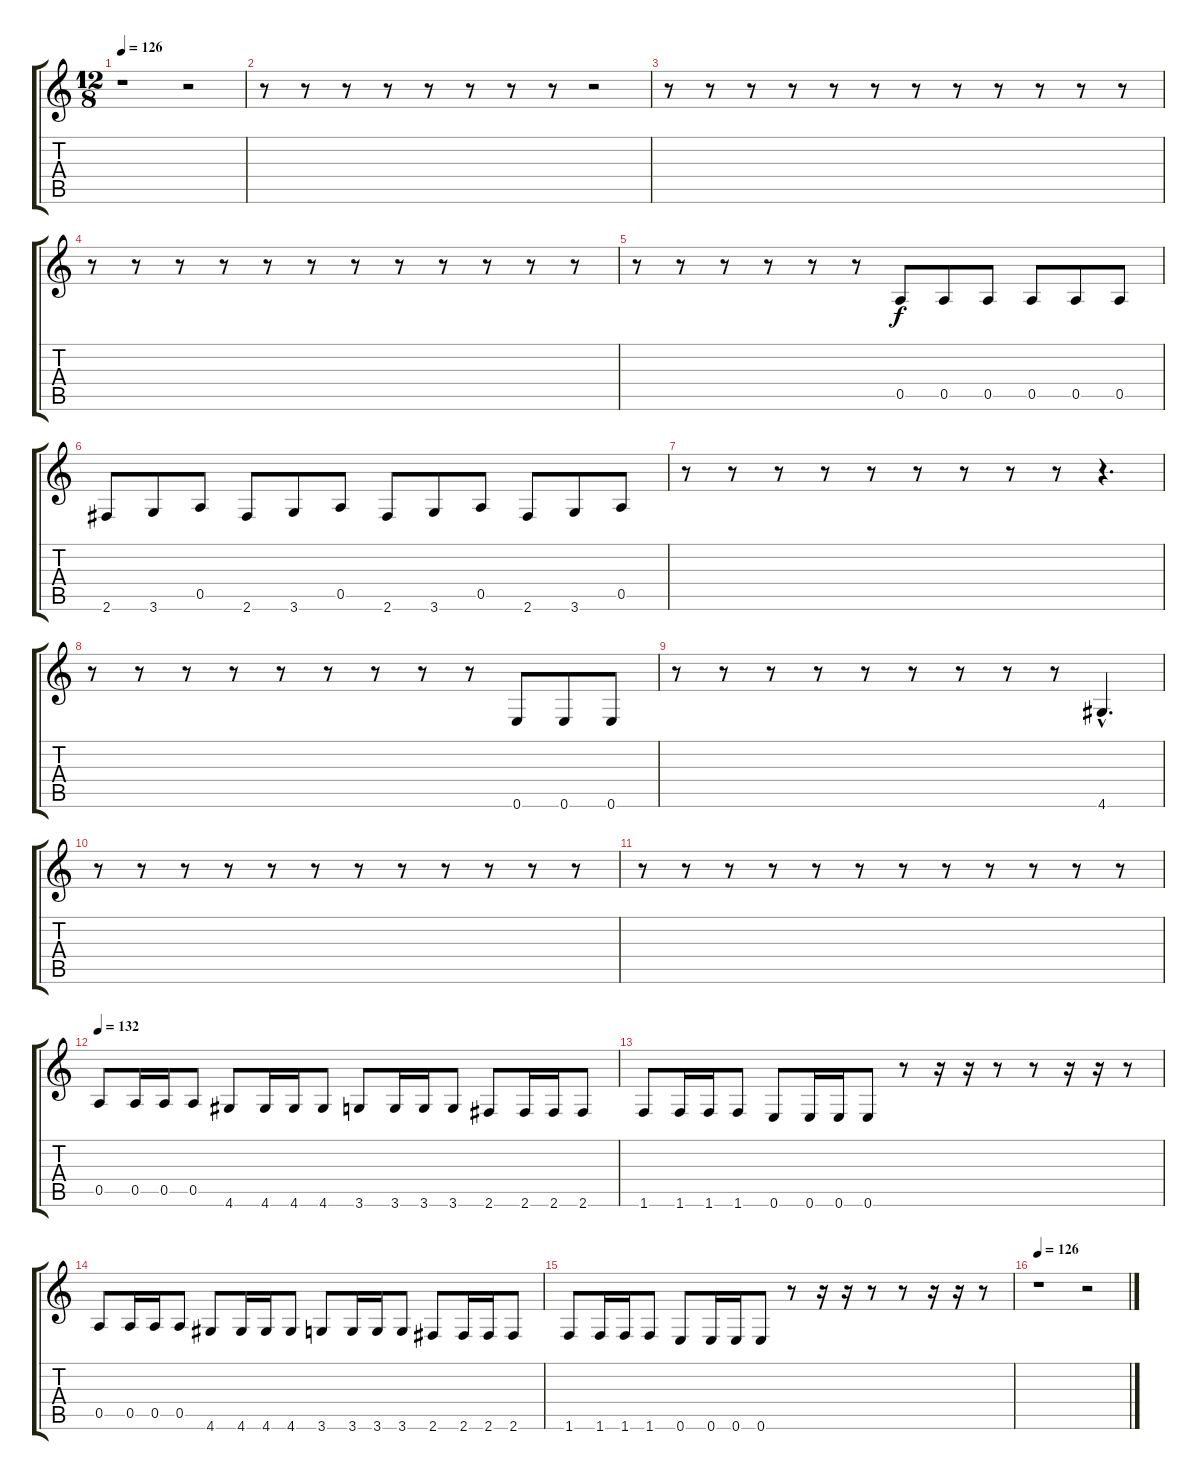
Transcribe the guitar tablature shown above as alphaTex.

\track "" {instrument electricbasspick}
\staff {score tabs}
\tuning (E4 B3 G3 D3 A2 E2) {hide}
\ts (12 8)
\tempo 126
\clef g2
\ks c
r.1{dy f} r.2 |
r.8 r.8 r.8 r.8 r.8 r.8 r.8 r.8 r.2 |
r.8 r.8 r.8 r.8 r.8 r.8 r.8 r.8 r.8 r.8 r.8 r.8 |
r.8 r.8 r.8 r.8 r.8 r.8 r.8 r.8 r.8 r.8 r.8 r.8 |
r.8 r.8 r.8 r.8 r.8 r.8 0.5.8 0.5.8 0.5.8 0.5.8 0.5.8 0.5.8 |
2.6.8 3.6.8 0.5.8 2.6.8 3.6.8 0.5.8 2.6.8 3.6.8 0.5.8 2.6.8 3.6.8 0.5.8 |
r.8 r.8 r.8 r.8 r.8 r.8 r.8 r.8 r.8 r.4{d} |
r.8 r.8 r.8 r.8 r.8 r.8 r.8 r.8 r.8 0.6.8 0.6.8 0.6.8 |
r.8 r.8 r.8 r.8 r.8 r.8 r.8 r.8 r.8 4.6{hac}.4{d} |
r.8 r.8 r.8 r.8 r.8 r.8 r.8 r.8 r.8 r.8 r.8 r.8 |
r.8 r.8 r.8 r.8 r.8 r.8 r.8 r.8 r.8 r.8 r.8 r.8 |
\tempo 132
0.5.8 0.5.16 0.5.16 0.5.8 4.6.8 4.6.16 4.6.16 4.6.8 3.6.8 3.6.16 3.6.16 3.6.8 2.6.8 2.6.16 2.6.16 2.6.8 |
1.6.8 1.6.16 1.6.16 1.6.8 0.6.8 0.6.16 0.6.16 0.6.8 r.8 r.16 r.16 r.8 r.8 r.16 r.16 r.8 |
0.5.8 0.5.16 0.5.16 0.5.8 4.6.8 4.6.16 4.6.16 4.6.8 3.6.8 3.6.16 3.6.16 3.6.8 2.6.8 2.6.16 2.6.16 2.6.8 |
1.6.8 1.6.16 1.6.16 1.6.8 0.6.8 0.6.16 0.6.16 0.6.8 r.8 r.16 r.16 r.8 r.8 r.16 r.16 r.8 |
\tempo 126
r.1 r.2
